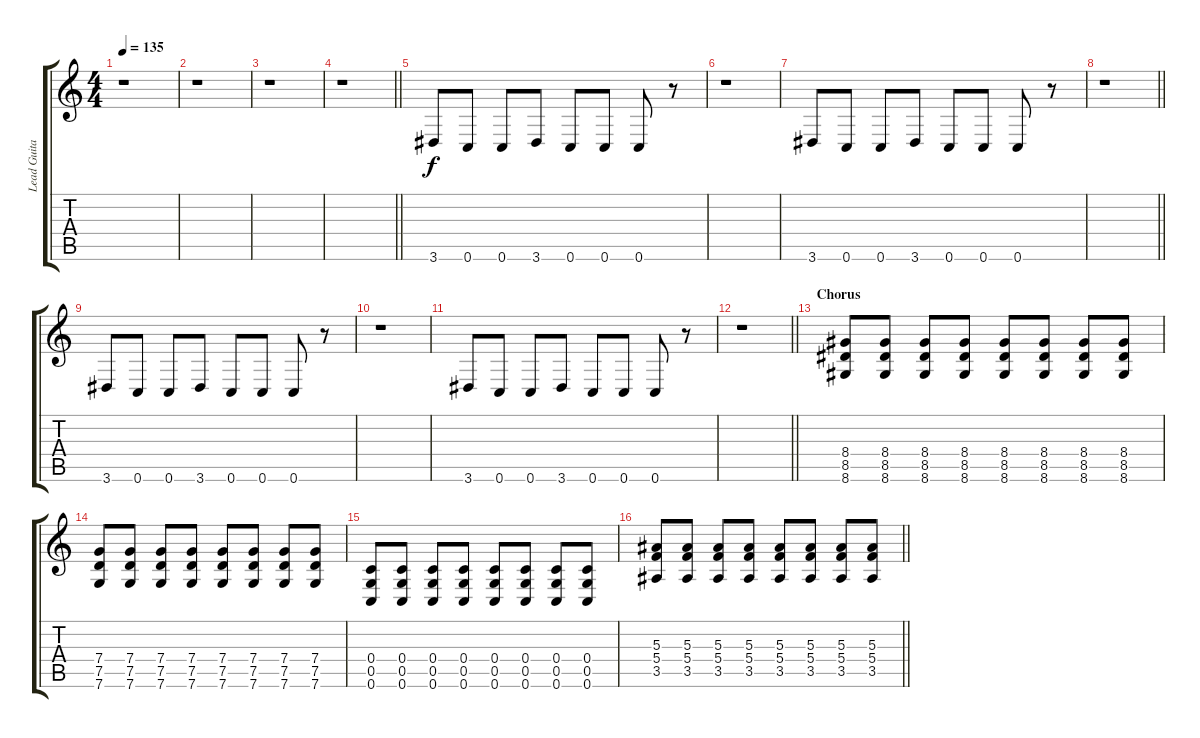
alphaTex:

\track ("Lead Guitar" "Lead Guita") {instrument distortionguitar}
\staff {score tabs}
\tuning (D4 A3 F3 C3 G2 C2) {hide}
\ts (4 4)
\tempo 135
\clef g2
\ks c
r.1{dy f} |
r.1 |
r.1 |
\barLineRight lightlight
r.1 |
3.6.8 0.6.8 0.6.8 3.6.8 0.6.8 0.6.8 0.6.8 r.8 |
r.1 |
3.6.8 0.6.8 0.6.8 3.6.8 0.6.8 0.6.8 0.6.8 r.8 |
\barLineRight lightlight
r.1 |
3.6.8 0.6.8 0.6.8 3.6.8 0.6.8 0.6.8 0.6.8 r.8 |
r.1 |
3.6.8 0.6.8 0.6.8 3.6.8 0.6.8 0.6.8 0.6.8 r.8 |
\barLineRight lightlight
r.1 |
\section ("" "Chorus")
(8.4 8.5 8.6).8 (8.4 8.5 8.6).8 (8.4 8.5 8.6).8 (8.4 8.5 8.6).8 (8.4 8.5 8.6).8 (8.4 8.5 8.6).8 (8.4 8.5 8.6).8 (8.4 8.5 8.6).8 |
(7.4 7.5 7.6).8 (7.4 7.5 7.6).8 (7.4 7.5 7.6).8 (7.4 7.5 7.6).8 (7.4 7.5 7.6).8 (7.4 7.5 7.6).8 (7.4 7.5 7.6).8 (7.4 7.5 7.6).8 |
(0.4 0.5 0.6).8 (0.4 0.5 0.6).8 (0.4 0.5 0.6).8 (0.4 0.5 0.6).8 (0.4 0.5 0.6).8 (0.4 0.5 0.6).8 (0.4 0.5 0.6).8 (0.4 0.5 0.6).8 |
\barLineRight lightlight
(5.3 5.4 3.5).8 (5.3 5.4 3.5).8 (5.3 5.4 3.5).8 (5.3 5.4 3.5).8 (5.3 5.4 3.5).8 (5.3 5.4 3.5).8 (5.3 5.4 3.5).8 (5.3 5.4 3.5).8
